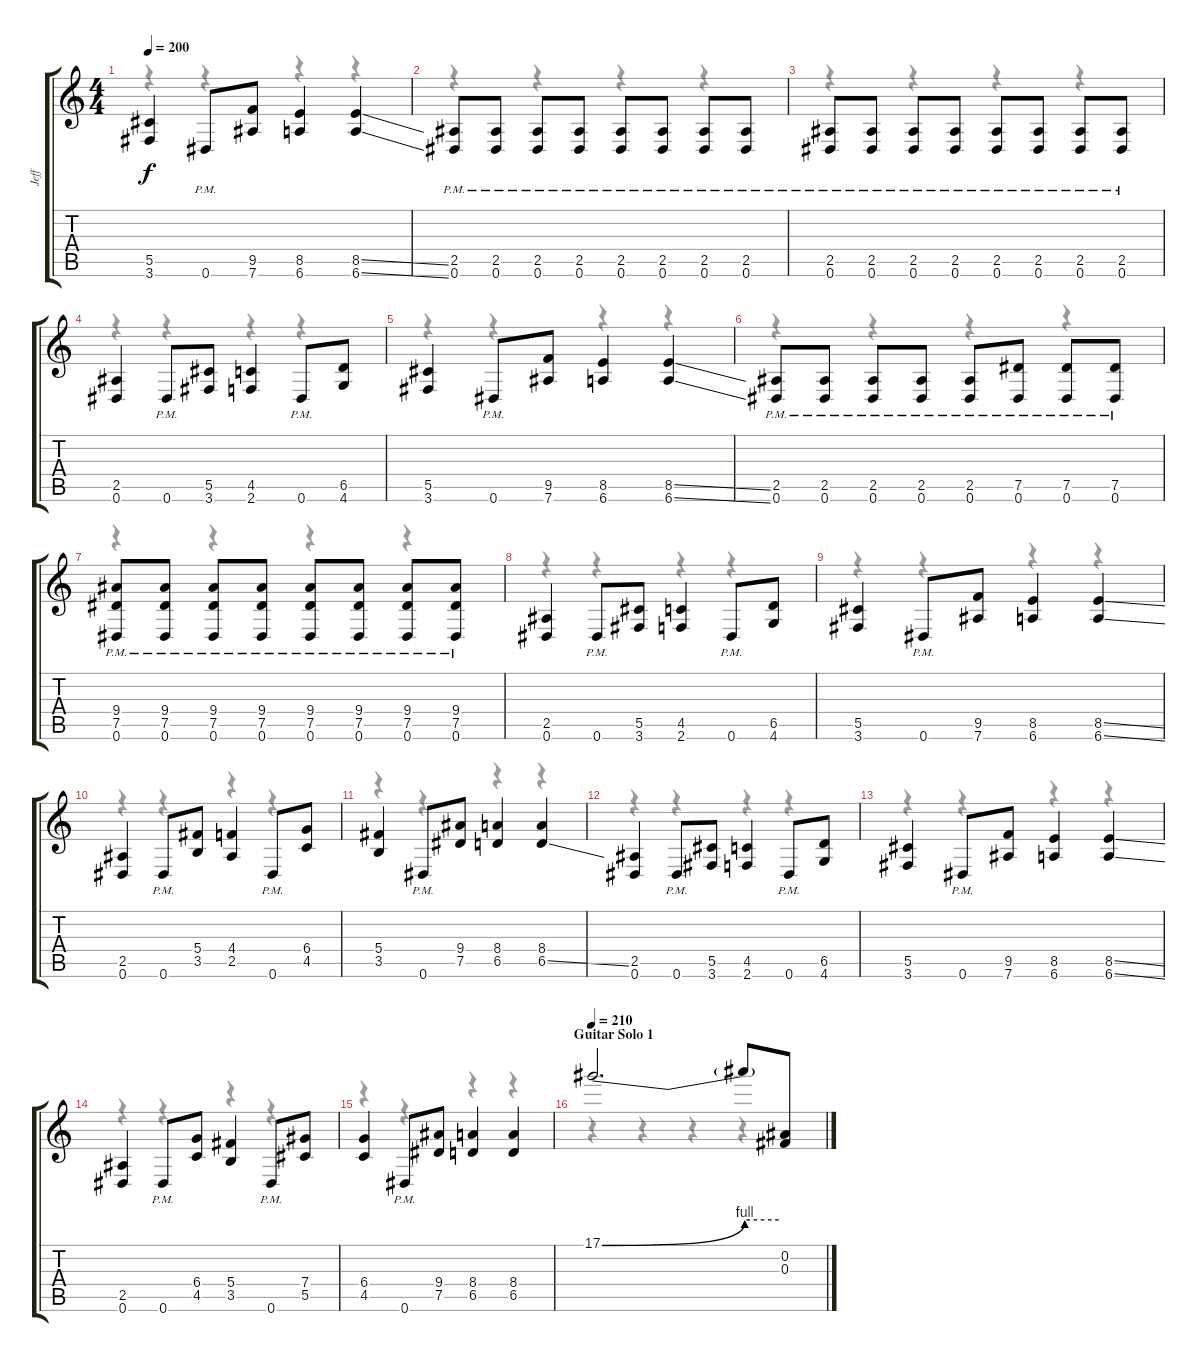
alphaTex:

\track ("Jeff" "Jeff") {instrument distortionguitar}
\staff {score tabs}
\tuning (Eb4 Bb3 Gb3 Db3 Ab2 Eb2) {hide}
\voice
\ts (4 4)
\tempo 200
\clef g2
\ks c
(5.5 3.6).4{dy f} 0.6{pm}.8 (9.5 7.6).8 (8.5 6.6).4 (8.5{ss} 6.6{ss}).4 |
(2.5{pm} 0.6{pm}).8 (2.5{pm} 0.6{pm}).8 (2.5{pm} 0.6{pm}).8 (2.5{pm} 0.6{pm}).8 (2.5{pm} 0.6{pm}).8 (2.5{pm} 0.6{pm}).8 (2.5{pm} 0.6{pm}).8 (2.5{pm} 0.6{pm}).8 |
(2.5{pm} 0.6{pm}).8 (2.5{pm} 0.6{pm}).8 (2.5{pm} 0.6{pm}).8 (2.5{pm} 0.6{pm}).8 (2.5{pm} 0.6{pm}).8 (2.5{pm} 0.6{pm}).8 (2.5{pm} 0.6{pm}).8 (2.5{pm} 0.6{pm}).8 |
(2.5 0.6).4 0.6{pm}.8 (5.5 3.6).8 (4.5 2.6).4 0.6{pm}.8 (6.5 4.6).8 |
(5.5 3.6).4 0.6{pm}.8 (9.5 7.6).8 (8.5 6.6).4 (8.5{ss} 6.6{ss}).4 |
(2.5{pm} 0.6{pm}).8 (2.5{pm} 0.6{pm}).8 (2.5{pm} 0.6{pm}).8 (2.5{pm} 0.6{pm}).8 (2.5{pm} 0.6{pm}).8 (7.5{pm} 0.6{pm}).8 (7.5{pm} 0.6{pm}).8 (7.5{pm} 0.6{pm}).8 |
(9.4{pm} 7.5{pm} 0.6{pm}).8 (9.4{pm} 7.5{pm} 0.6{pm}).8 (9.4{pm} 7.5{pm} 0.6{pm}).8 (9.4{pm} 7.5{pm} 0.6{pm}).8 (9.4{pm} 7.5{pm} 0.6{pm}).8 (9.4{pm} 7.5{pm} 0.6{pm}).8 (9.4{pm} 7.5{pm} 0.6{pm}).8 (9.4{pm} 7.5{pm} 0.6{pm}).8 |
(2.5 0.6).4 0.6{pm}.8 (5.5 3.6).8 (4.5 2.6).4 0.6{pm}.8 (6.5 4.6).8 |
(5.5 3.6).4 0.6{pm}.8 (9.5 7.6).8 (8.5 6.6).4 (8.5{ss} 6.6{ss}).4 |
(2.5 0.6).4 0.6{pm}.8 (5.4 3.5).8 (4.4 2.5).4 0.6{pm}.8 (6.4 4.5).8 |
(5.4 3.5).4 0.6{pm}.8 (9.4 7.5).8 (8.4 6.5).4 (8.4 6.5{ss}).4 |
(2.5 0.6).4 0.6{pm}.8 (5.5 3.6).8 (4.5 2.6).4 0.6{pm}.8 (6.5 4.6).8 |
(5.5 3.6).4 0.6{pm}.8 (9.5 7.6).8 (8.5 6.6).4 (8.5{ss} 6.6{ss}).4 |
(2.5 0.6).4 0.6{pm}.8 (6.4 4.5).8 (5.4 3.5).4 0.6{pm}.8 (7.4 5.5).8 |
(6.4 4.5).4 0.6{pm}.8 (9.4 7.5).8 (8.4 6.5).4 (8.4 6.5).4 |
\section ("" "Guitar Solo 1")
\tempo 210
17.1{be (bend 0 0 60 4)}.2{d} 17.1{be (hold 0 4 60 4) t}.8 (0.2 0.3).8
\voice
\clef g2
\ottava regular
\simile none
\ks c
r.4{dy f} r.4 r.4 r.4 |
r.4 r.4 r.4 r.4 |
r.4 r.4 r.4 r.4 |
r.4 r.4 r.4 r.4 |
r.4 r.4 r.4 r.4 |
r.4 r.4 r.4 r.4 |
r.4 r.4 r.4 r.4 |
r.4 r.4 r.4 r.4 |
r.4 r.4 r.4 r.4 |
r.4 r.4 r.4 r.4 |
r.4 r.4 r.4 r.4 |
r.4 r.4 r.4 r.4 |
r.4 r.4 r.4 r.4 |
r.4 r.4 r.4 r.4 |
r.4 r.4 r.4 r.4 |
r.4 r.4 r.4 r.4
